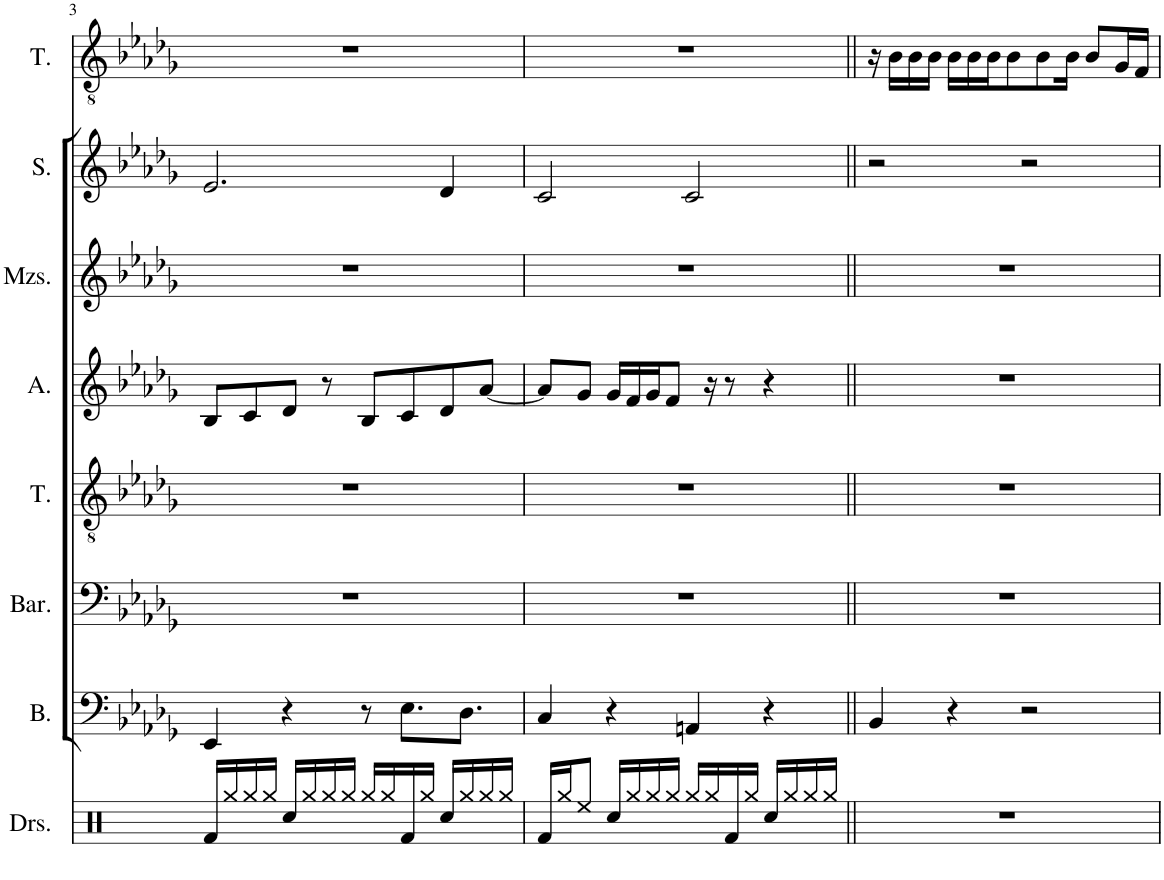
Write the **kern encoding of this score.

**kern	**kern	**kern	**kern	**kern	**kern	**kern	**kern
*part8	*part7	*part6	*part5	*part4	*part3	*part2	*part1
*staff8	*staff7	*staff6	*staff5	*staff4	*staff3	*staff2	*staff1
*I"Drumset	*I"Bass	*I"Baritone	*I"Tenor	*I"Alto	*I"Mezzo-soprano	*I"Soprano	*I"Tenor
*I'Drs.	*I'B.	*I'Bar.	*I'T.	*I'A.	*I'Mzs.	*I'S.	*I'T.
!!LO:PB:g=z
*clefX	*clefF4	*clefF4	*clefGv2	*clefG2	*clefG2	*clefG2	*clefGv2
*k[]	*k[b-e-a-d-g-]	*k[b-e-a-d-g-]	*k[b-e-a-d-g-]	*k[b-e-a-d-g-]	*k[b-e-a-d-g-]	*k[b-e-a-d-g-]	*k[b-e-a-d-g-]
*M4/4	*M4/4	*M4/4	*M4/4	*M4/4	*M4/4	*M4/4	*M4/4
=3	=3	=3	=3	=3	=3	=3	=3
16Rf/LL	4EE-/	1r	1r	8B-/L	1r	2.e-/	1r
16Rgg/	.	.	.	.	.	.	.
16Rgg/	.	.	.	8c/	.	.	.
16Rgg/JJ	.	.	.	.	.	.	.
16Rcc/LL	4r	.	.	8d-/J	.	.	.
16Rgg/	.	.	.	.	.	.	.
16Rgg/	.	.	.	8r	.	.	.
16Rgg/JJ	.	.	.	.	.	.	.
16Rgg/LL	8r	.	.	8B-/L	.	.	.
16Rgg/	.	.	.	.	.	.	.
16Rf/	8.E-\L	.	.	8c/	.	.	.
16Rgg/JJ	.	.	.	.	.	.	.
16Rcc/LL	.	.	.	8d-/	.	4d-/	.
16Rgg/	8.D-\J	.	.	.	.	.	.
16Rgg/	.	.	.	[8a-/J	.	.	.
16Rgg/JJ	.	.	.	.	.	.	.
=4	=4	=4	=4	=4	=4	=4	=4
16Rf/LL	4C/	1r	1r	8a-/L]	1r	2c/	1r
16Rgg/J	.	.	.	.	.	.	.
8Ree/J	.	.	.	8g-/J	.	.	.
16Rcc/LL	4r	.	.	16g-/LL	.	.	.
16Rgg/	.	.	.	16f/	.	.	.
16Rgg/	.	.	.	16g-/J	.	.	.
16Rgg/JJ	.	.	.	8f/J	.	.	.
16Rgg/LL	4AAn/	.	.	.	.	2c/	.
16Rgg/	.	.	.	16r	.	.	.
16Rf/	.	.	.	8r	.	.	.
16Rgg/JJ	.	.	.	.	.	.	.
16Rcc/LL	4r	.	.	4r	.	.	.
16Rgg/	.	.	.	.	.	.	.
16Rgg/	.	.	.	.	.	.	.
16Rgg/JJ	.	.	.	.	.	.	.
=5||	=5||	=5||	=5||	=5||	=5||	=5||	=5||
1r	4BB-/	1r	1r	1r	1r	2r	16r
.	.	.	.	.	.	.	16B-\LL
.	.	.	.	.	.	.	16B-\
.	.	.	.	.	.	.	16B-\JJ
.	4r	.	.	.	.	.	16B-\LL
.	.	.	.	.	.	.	16B-\
.	.	.	.	.	.	.	16B-\J
.	.	.	.	.	.	.	8B-\
.	2r	.	.	.	.	2r	.
.	.	.	.	.	.	.	8B-\
.	.	.	.	.	.	.	16B-\Jk
.	.	.	.	.	.	.	8B-/L
.	.	.	.	.	.	.	16G-/L
.	.	.	.	.	.	.	16F/JJ
=	=	=	=	=	=	=	=
*-	*-	*-	*-	*-	*-	*-	*-
